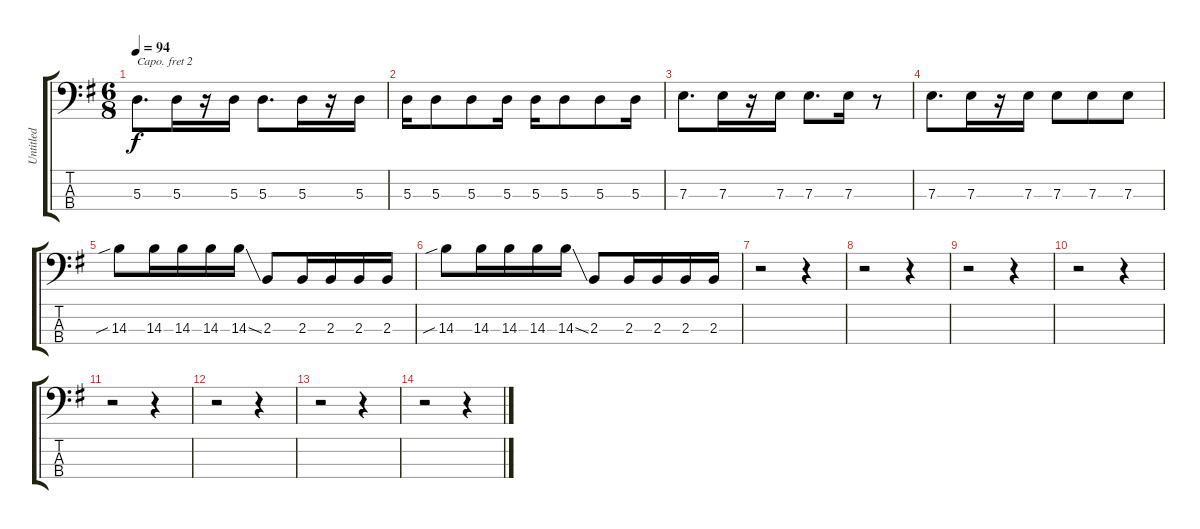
\track ("Untitled" "Untitled") {instrument electricbassfinger}
\staff {score tabs}
\capo 2
\tuning (F2 C2 G1 D1) {hide}
\ts (6 8)
\tempo 94
\clef f4
\ks g
5.3.8{d dy f} 5.3.16 r.16 5.3.16 5.3.8{d} 5.3.16 r.16 5.3.16 |
5.3.16 5.3.8 5.3.8 5.3.16 5.3.16 5.3.8 5.3.8 5.3.16 |
7.3.8{d} 7.3.16 r.16 7.3.16 7.3.8{d} 7.3.16 r.8 |
7.3.8{d} 7.3.16 r.16 7.3.16 7.3.8 7.3.8 7.3.8 |
14.3{sib}.8 14.3.16 14.3.16 14.3.16 14.3{ss}.16 2.3.8 2.3.16 2.3.16 2.3.16 2.3.16 |
14.3{sib}.8 14.3.16 14.3.16 14.3.16 14.3{ss}.16 2.3.8 2.3.16 2.3.16 2.3.16 2.3.16 |
r.2 r.4 |
r.2 r.4 |
r.2 r.4 |
r.2 r.4 |
r.2 r.4 |
r.2 r.4 |
r.2 r.4 |
r.2 r.4
